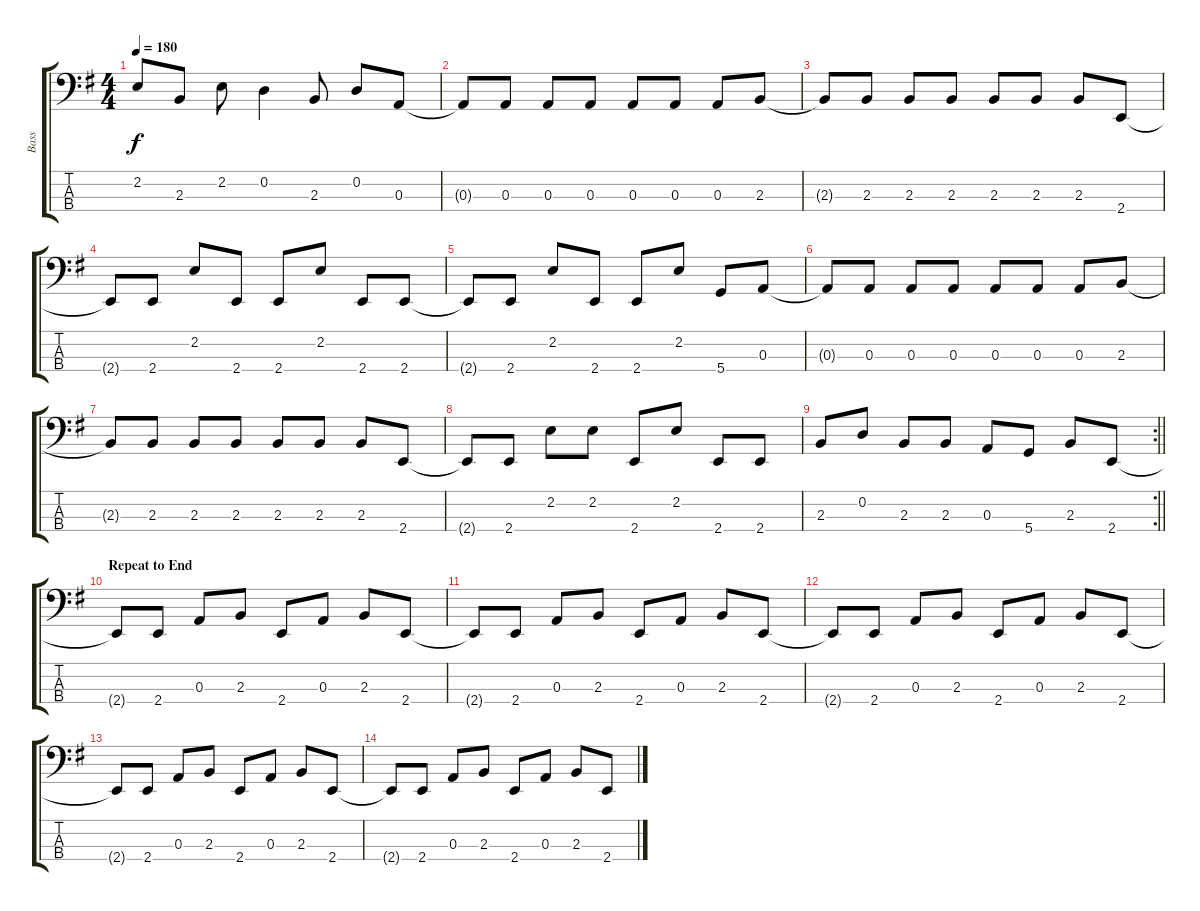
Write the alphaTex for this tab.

\track ("Bass" "Bass") {instrument electricbassfinger}
\staff {score tabs}
\tuning (G2 D2 A1 D1) {hide}
\ts (4 4)
\tempo 180
\clef f4
\ks g
2.2{t}.8{dy f} 2.3.8 2.2.8 0.2.4 2.3.8 0.2.8 0.3.8 |
0.3{t}.8 0.3.8 0.3.8 0.3.8 0.3.8 0.3.8 0.3.8 2.3.8 |
2.3{t}.8 2.3.8 2.3.8 2.3.8 2.3.8 2.3.8 2.3.8 2.4.8 |
2.4{t}.8 2.4.8 2.2.8 2.4.8 2.4.8 2.2.8 2.4.8 2.4.8 |
2.4{t}.8 2.4.8 2.2.8 2.4.8 2.4.8 2.2.8 5.4.8 0.3.8 |
0.3{t}.8 0.3.8 0.3.8 0.3.8 0.3.8 0.3.8 0.3.8 2.3.8 |
2.3{t}.8 2.3.8 2.3.8 2.3.8 2.3.8 2.3.8 2.3.8 2.4.8 |
2.4{t}.8 2.4.8 2.2.8 2.2.8 2.4.8 2.2.8 2.4.8 2.4.8 |
\rc 2
\barLineRight lightlight
2.3.8 0.2.8 2.3.8 2.3.8 0.3.8 5.4.8 2.3.8 2.4.8 |
\section ("" "Repeat to End")
2.4{t}.8 2.4.8 0.3.8 2.3.8 2.4.8 0.3.8 2.3.8 2.4.8 |
2.4{t}.8 2.4.8 0.3.8 2.3.8 2.4.8 0.3.8 2.3.8 2.4.8 |
2.4{t}.8 2.4.8 0.3.8 2.3.8 2.4.8 0.3.8 2.3.8 2.4.8 |
2.4{t}.8 2.4.8 0.3.8 2.3.8 2.4.8 0.3.8 2.3.8 2.4.8 |
2.4{t}.8 2.4.8 0.3.8 2.3.8 2.4.8 0.3.8 2.3.8 2.4.8
